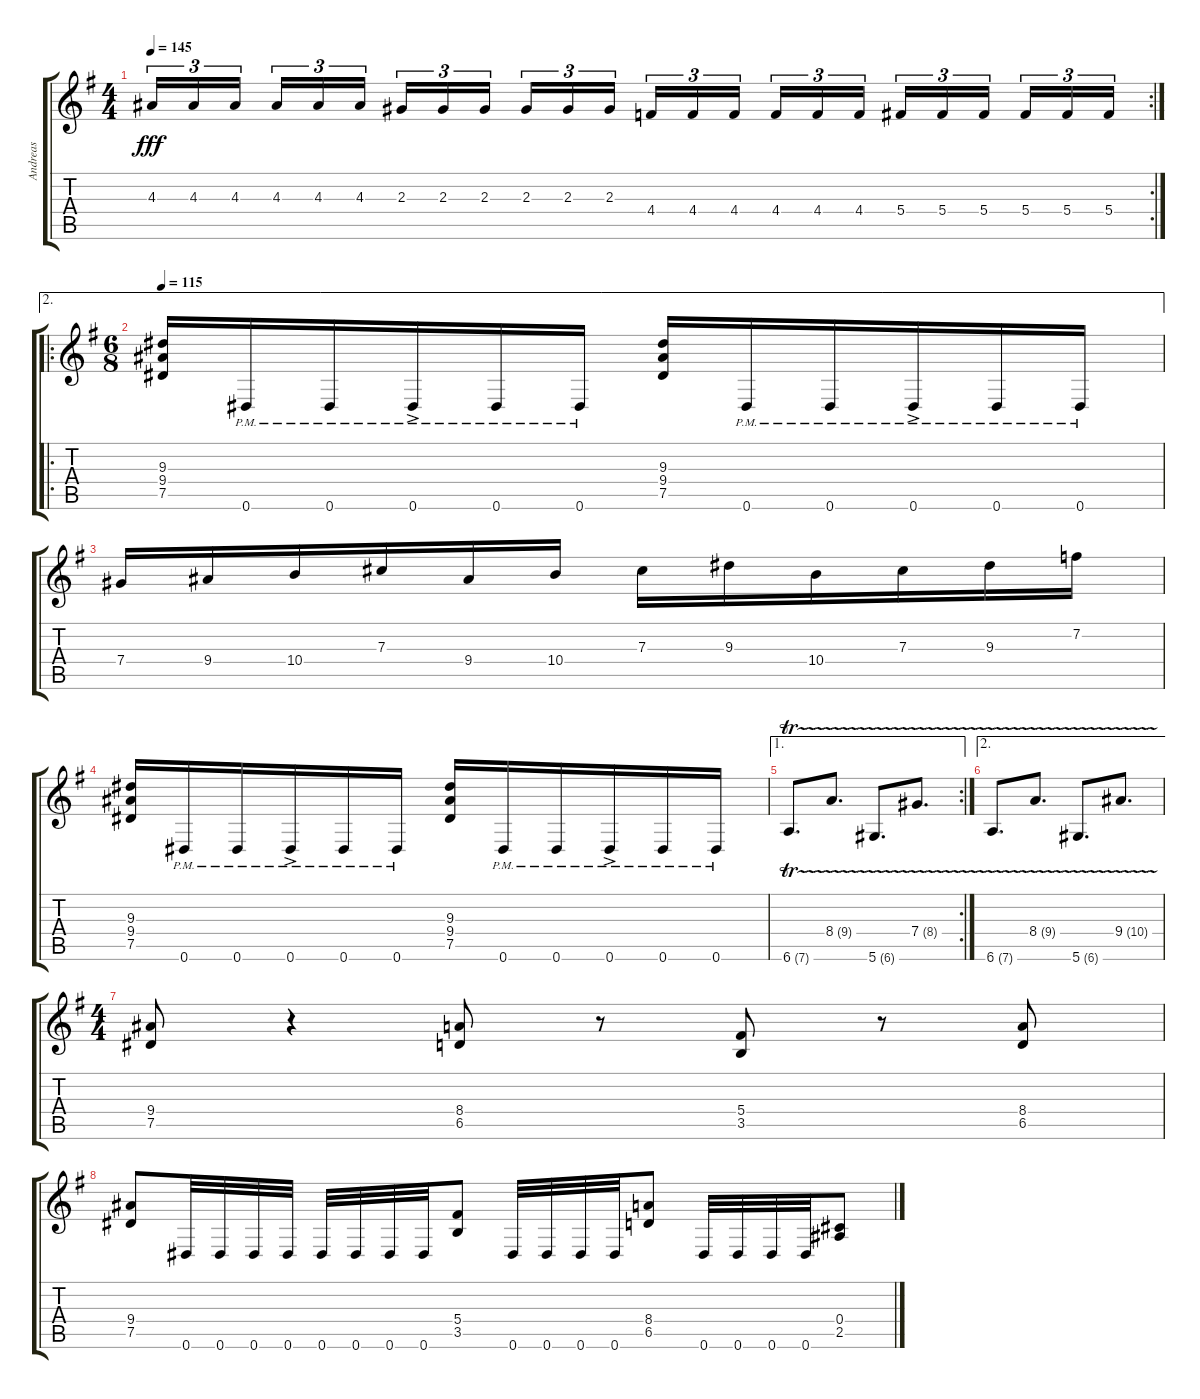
\track ("Andreas" "Andreas") {instrument distortionguitar}
\staff {score tabs}
\tuning (Eb4 Bb3 Gb3 Db3 Ab2 Eb2) {hide}
\rc 2
\ts (4 4)
\tempo 145
\clef g2
\ks g
4.3.16{tu (3 2) dy fff} 4.3.16{tu (3 2)} 4.3.16{tu (3 2) beam splitsecondary} 4.3.16{tu (3 2)} 4.3.16{tu (3 2)} 4.3.16{tu (3 2)} 2.3.16{tu (3 2)} 2.3.16{tu (3 2)} 2.3.16{tu (3 2) beam splitsecondary} 2.3.16{tu (3 2)} 2.3.16{tu (3 2)} 2.3.16{tu (3 2)} 4.4.16{tu (3 2)} 4.4.16{tu (3 2)} 4.4.16{tu (3 2) beam splitsecondary} 4.4.16{tu (3 2)} 4.4.16{tu (3 2)} 4.4.16{tu (3 2)} 5.4.16{tu (3 2)} 5.4.16{tu (3 2)} 5.4.16{tu (3 2) beam splitsecondary} 5.4.16{tu (3 2)} 5.4.16{tu (3 2)} 5.4.16{tu (3 2)} |
\ae 2
\ro
\ts (6 8)
\tempo 115
(9.3 9.4 7.5).16 0.6{pm}.16 0.6{pm}.16 0.6{ac pm}.16 0.6{pm}.16 0.6{pm}.16 (9.3 9.4 7.5).16 0.6{pm}.16 0.6{pm}.16 0.6{ac pm}.16 0.6{pm}.16 0.6{pm}.16 |
7.4.16 9.4.16 10.4.16 7.3.16 9.4.16 10.4.16 7.3.16 9.3.16 10.4.16 7.3.16 9.3.16 7.2.16 |
(9.3 9.4 7.5).16 0.6{pm}.16 0.6{pm}.16 0.6{ac pm}.16 0.6{pm}.16 0.6{pm}.16 (9.3 9.4 7.5).16 0.6{pm}.16 0.6{pm}.16 0.6{ac pm}.16 0.6{pm}.16 0.6{pm}.16 |
\ae 1
\rc 2
6.6{tr (7 32)}.8{d} 8.4{tr (9 32)}.8{d} 5.6{tr (6 32)}.8{d} 7.4{tr (8 32)}.8{d} |
\ae 2
6.6{tr (7 32)}.8{d} 8.4{tr (9 32)}.8{d} 5.6{tr (6 32)}.8{d} 9.4{tr (10 32)}.8{d} |
\ts (4 4)
(9.4 7.5).8 r.4 (8.4 6.5).8 r.8 (5.4 3.5).8 r.8 (8.4 6.5).8 |
(9.4 7.5).8 0.6.32 0.6.32 0.6.32 0.6.32 0.6.32 0.6.32 0.6.32 0.6.32 (5.4 3.5).8 0.6.32 0.6.32 0.6.32 0.6.32 (8.4 6.5).8 0.6.32 0.6.32 0.6.32 0.6.32 (0.4 2.5).8
